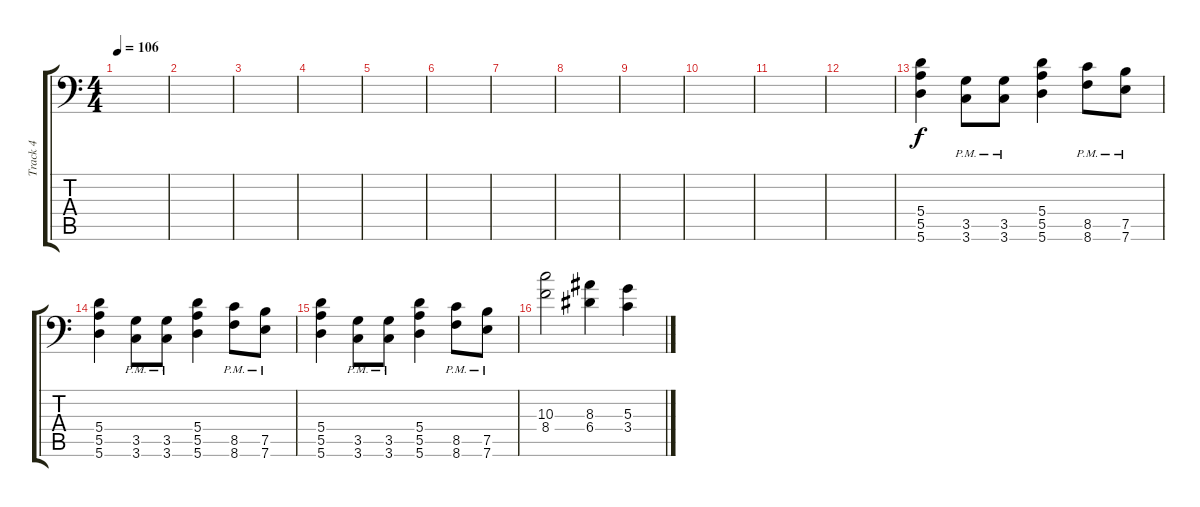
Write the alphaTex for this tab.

\track ("Track 4" "Track 4") {instrument overdrivenguitar}
\staff {score tabs}
\tuning (B3 Gb3 D3 A2 E2 A1) {hide}
\ts (4 4)
\tempo 106
\clef f4
\ks c
|
|
|
|
|
|
|
|
|
|
|
|
(5.4 5.5 5.6).4{volume 16} (3.5{pm} 3.6{pm}).8 (3.5{pm} 3.6{pm}).8 (5.4 5.5 5.6).4 (8.5{pm} 8.6{pm}).8 (7.5{pm} 7.6{pm}).8 |
(5.4 5.5 5.6).4 (3.5{pm} 3.6{pm}).8 (3.5{pm} 3.6{pm}).8 (5.4 5.5 5.6).4 (8.5{pm} 8.6{pm}).8 (7.5{pm} 7.6{pm}).8 |
(5.4 5.5 5.6).4 (3.5{pm} 3.6{pm}).8 (3.5{pm} 3.6{pm}).8 (5.4 5.5 5.6).4 (8.5{pm} 8.6{pm}).8 (7.5{pm} 7.6{pm}).8 |
(10.3 8.4).2 (8.3 6.4).4 (5.3 3.4).4
